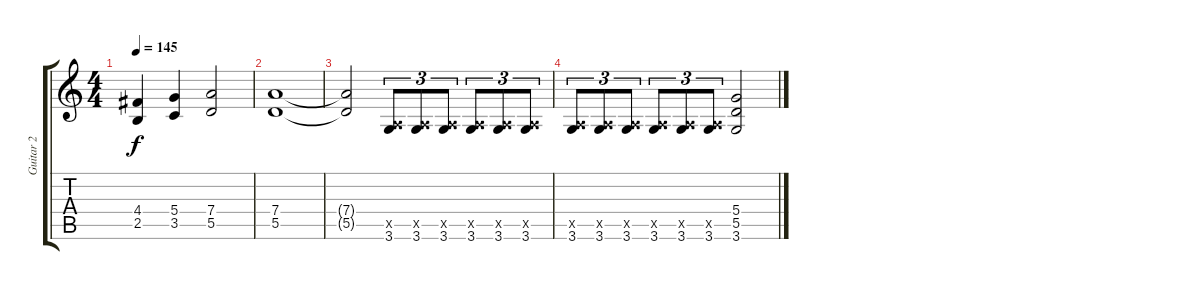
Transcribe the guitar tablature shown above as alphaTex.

\track ("Guitar 2" "Guitar 2") {instrument distortionguitar}
\staff {score tabs}
\tuning (E4 B3 G3 D3 A2 E2) {hide}
\ts (4 4)
\tempo 145
\clef g2
\ks c
(4.4 2.5).4{dy f} (5.4 3.5).4 (7.4 5.5).2 |
(7.4 5.5).1 |
(7.4{t} 5.5{t}).2 (0.5{x} 3.6).8{tu (3 2)} (0.5{x} 3.6).8{tu (3 2)} (0.5{x} 3.6).8{tu (3 2)} (0.5{x} 3.6).8{tu (3 2)} (0.5{x} 3.6).8{tu (3 2)} (0.5{x} 3.6).8{tu (3 2)} |
(0.5{x} 3.6).8{tu (3 2)} (0.5{x} 3.6).8{tu (3 2)} (0.5{x} 3.6).8{tu (3 2)} (0.5{x} 3.6).8{tu (3 2)} (0.5{x} 3.6).8{tu (3 2)} (0.5{x} 3.6).8{tu (3 2)} (5.4 5.5 3.6).2
